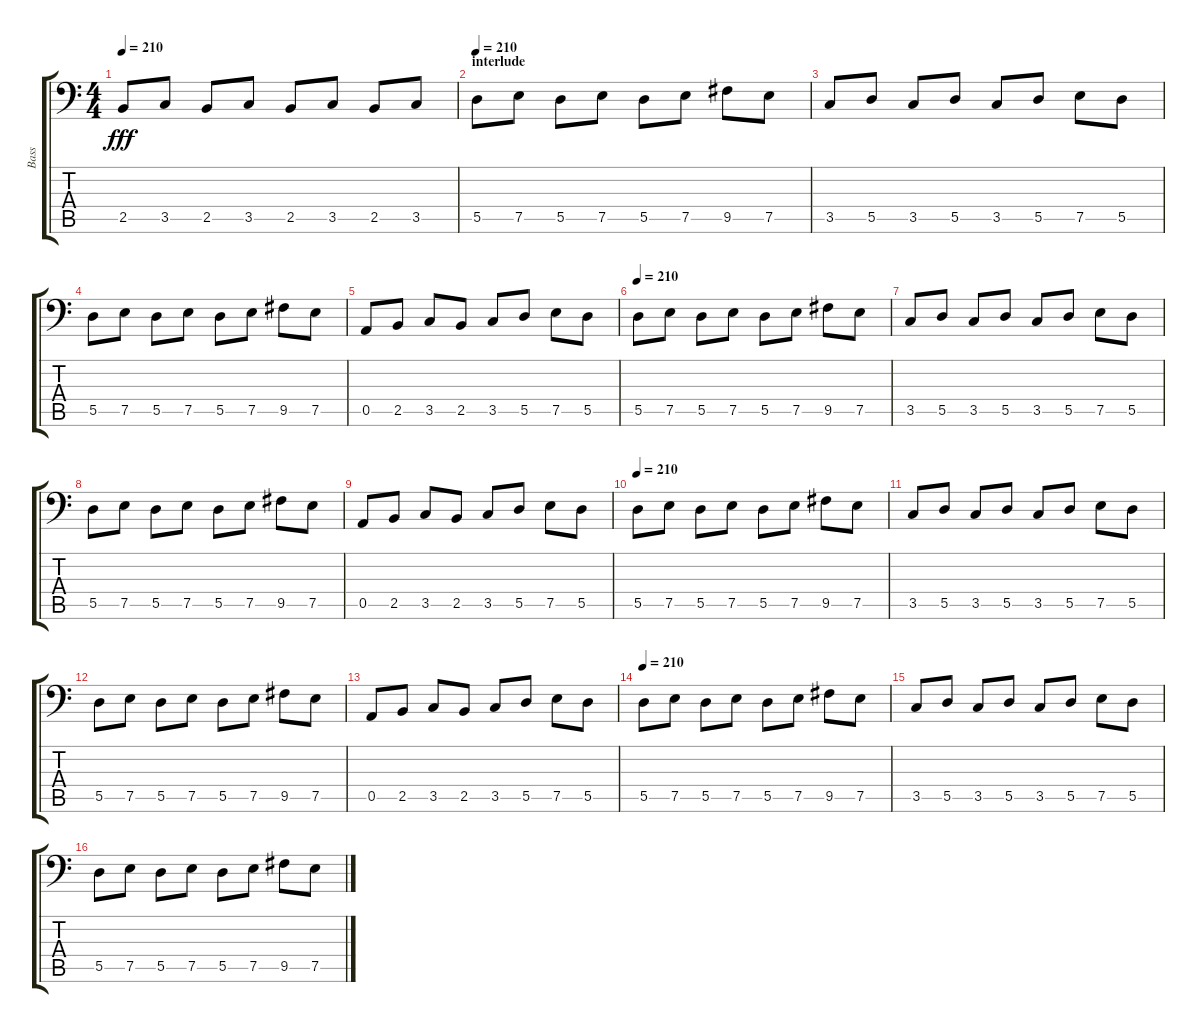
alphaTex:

\track ("Bass" "Bass") {instrument electricbassfinger}
\staff {score tabs}
\tuning (E3 B2 G2 D2 A1 E1) {hide}
\ts (4 4)
\tempo 210
\clef f4
\ks c
2.5.8{dy fff} 3.5.8 2.5.8 3.5.8 2.5.8 3.5.8 2.5.8 3.5.8 |
\section ("" "interlude")
\tempo 210
5.5.8 7.5.8 5.5.8 7.5.8 5.5.8 7.5.8 9.5.8 7.5.8 |
3.5.8 5.5.8 3.5.8 5.5.8 3.5.8 5.5.8 7.5.8 5.5.8 |
5.5.8 7.5.8 5.5.8 7.5.8 5.5.8 7.5.8 9.5.8 7.5.8 |
0.5.8 2.5.8 3.5.8 2.5.8 3.5.8 5.5.8 7.5.8 5.5.8 |
\tempo 210
5.5.8 7.5.8 5.5.8 7.5.8 5.5.8 7.5.8 9.5.8 7.5.8 |
3.5.8 5.5.8 3.5.8 5.5.8 3.5.8 5.5.8 7.5.8 5.5.8 |
5.5.8 7.5.8 5.5.8 7.5.8 5.5.8 7.5.8 9.5.8 7.5.8 |
0.5.8 2.5.8 3.5.8 2.5.8 3.5.8 5.5.8 7.5.8 5.5.8 |
\tempo 210
5.5.8 7.5.8 5.5.8 7.5.8 5.5.8 7.5.8 9.5.8 7.5.8 |
3.5.8 5.5.8 3.5.8 5.5.8 3.5.8 5.5.8 7.5.8 5.5.8 |
5.5.8 7.5.8 5.5.8 7.5.8 5.5.8 7.5.8 9.5.8 7.5.8 |
0.5.8 2.5.8 3.5.8 2.5.8 3.5.8 5.5.8 7.5.8 5.5.8 |
\tempo 210
5.5.8 7.5.8 5.5.8 7.5.8 5.5.8 7.5.8 9.5.8 7.5.8 |
3.5.8 5.5.8 3.5.8 5.5.8 3.5.8 5.5.8 7.5.8 5.5.8 |
5.5.8 7.5.8 5.5.8 7.5.8 5.5.8 7.5.8 9.5.8 7.5.8
